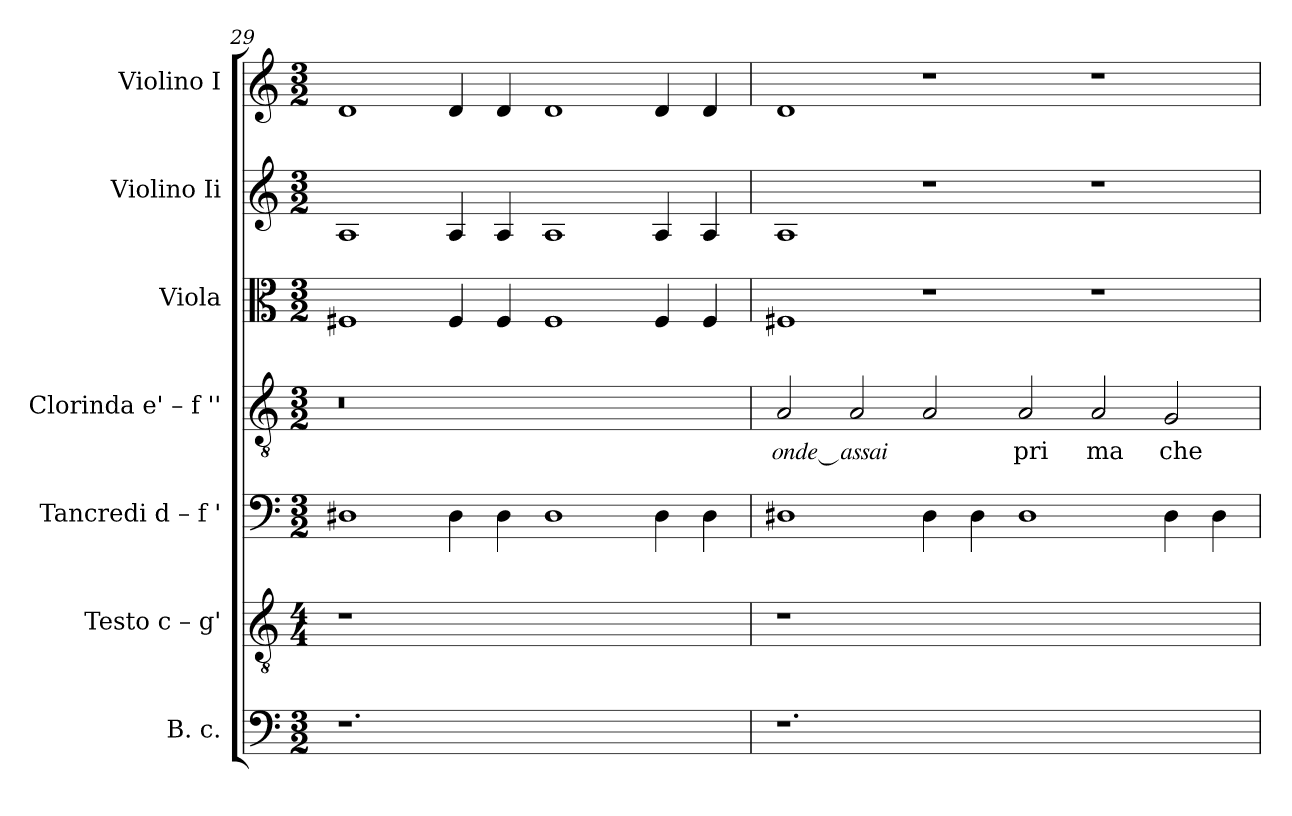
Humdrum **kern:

**kern	**kern	**kern	**kern	**text	**kern	**kern	**kern	**text
*part7	*part6	*part5	*part4	*part4	*part3	*part2	*part1	*part1
*staff7	*staff6	*staff5	*staff4	*staff4	*staff3	*staff2	*staff1	*staff1
*I"B. c.	*I"Testo  c – g'	*I"Tancredi  d – f '	*I"Clorinda  e' – f ''	*	*I"Viola	*I"Violino Ii	*I"Violino I	*
*clefF4	*clefGv2	*clefF4	*clefGv2	*	*clefC3	*clefG2	*clefG2	*
*k[]	*k[]	*k[]	*k[]	*	*k[]	*k[]	*k[]	*
*C:	*C:	*C:	*C:	*	*C:	*C:	*C:	*
*M3/2	*M4/4	*M3/2	*M3/2	*	*M3/2	*M3/2	*M3/2	*
=29	=29	=29	=29	=29	=29	=29	=29	=29
!	!	!	!	!	!	!	!	!LO:LY:b:cj
1.r	1r	1D#	0.r	.	1F#X	1A	1d	.
!	!	!	!	!	!	!	!	!LO:LY:b:cj
.	0ryy	4D#\	.	.	4F#/	4A/	4d/	.
!	!	!	!	!	!	!	!	!LO:LY:b:cj
.	.	4D#\	.	.	4F#/	4A/	4d/	.
!	!	!	!	!	!	!	!	!LO:LY:b:cj
1.ryy	.	1D#	.	.	1F#	1A	1d	.
!	!	!	!	!	!	!	!	!LO:LY:b:cj
.	.	4D#\	.	.	4F#/	4A/	4d/	.
!	!	!	!	!	!	!	!	!LO:LY:b:cj
.	.	4D#\	.	.	4F#/	4A/	4d/	.
=30	=30	=30	=30	=30	=30	=30	=30	=30
!	!	!	!	!LO:LY:b:cj	!	!	!	!LO:LY:b:cj
1.r	1r	1D#	2A/	onde‿assai	1F#X	1A	1d	.
!	!	!	!	!LO:LY:b:cj	!	!	!	!
.	.	.	2A/	.	.	.	.	.
!	!	!	!	!LO:LY:b:cj	!	!	!	!
.	0ryy	4D#\	2A/	.	1r	1r	1r	.
.	.	4D#\	.	.	.	.	.	.
!	!	!	!	!LO:LY:b:cj	!	!	!	!
1.ryy	.	1D#	2A/	pri	.	.	.	.
!	!	!	!	!LO:LY:b:cj	!	!	!	!
.	.	.	2A/	ma	1r	1r	1r	.
!	!	!	!	!LO:LY:b:cj	!	!	!	!
.	.	4D#\	2G/	che	.	.	.	.
.	.	4D#\	.	.	.	.	.	.
=	=	=	=	=	=	=	=	=
*-	*-	*-	*-	*-	*-	*-	*-	*-
